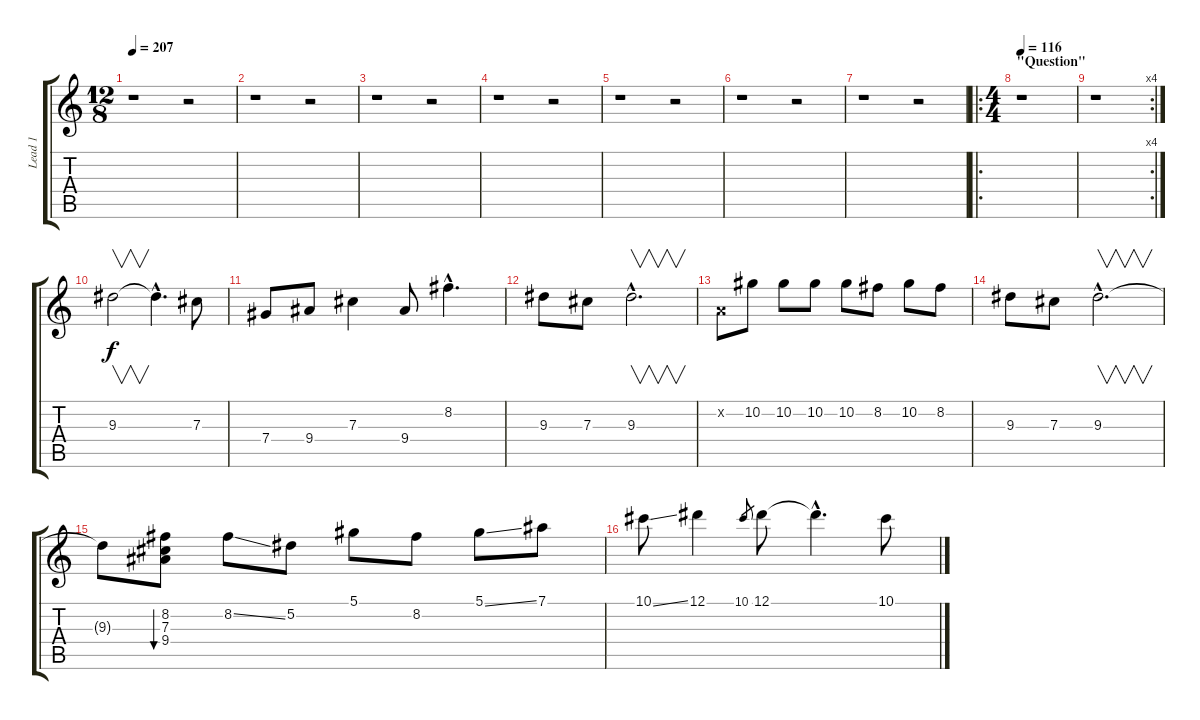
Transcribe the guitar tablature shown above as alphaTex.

\track ("Lead 1" "Lead 1") {instrument overdrivenguitar}
\staff {score tabs}
\tuning (Eb4 Bb3 Gb3 Db3 Ab2 Eb2) {hide}
\ts (12 8)
\tempo 207
\clef g2
\ks c
r.1{dy f} r.2 |
r.1 r.2 |
r.1 r.2 |
r.1 r.2 |
r.1 r.2 |
r.1 r.2 |
r.1 r.2 |
\ro
\ts (4 4)
\section ("" "\"Question\"")
\tempo 116
r.1 |
\rc 4
r.1 |
9.3.2{v} 9.3{hac t}.4{d} 7.3.8 |
7.4.8 9.4.8 7.3.4 9.4.8 8.2{hac}.4{d} |
9.3.8 7.3.8 9.3{hac}.2{v d} |
-1.2{x}.8 10.2.8 10.2.8 10.2.8 10.2.8 8.2.8 10.2.8 8.2.8 |
9.3.8 7.3.8 9.3{hac}.2{v d} |
9.3{t}.8 (8.2 7.3 9.4).8{bu 120} 8.2{ss}.8 5.2.8 5.1.8 8.2.8 5.1{ss}.8 7.1.8 |
10.1{ss}.8 12.1.4 10.1.8{gr} 12.1.8 12.1{hac t}.4{d} 10.1.8
